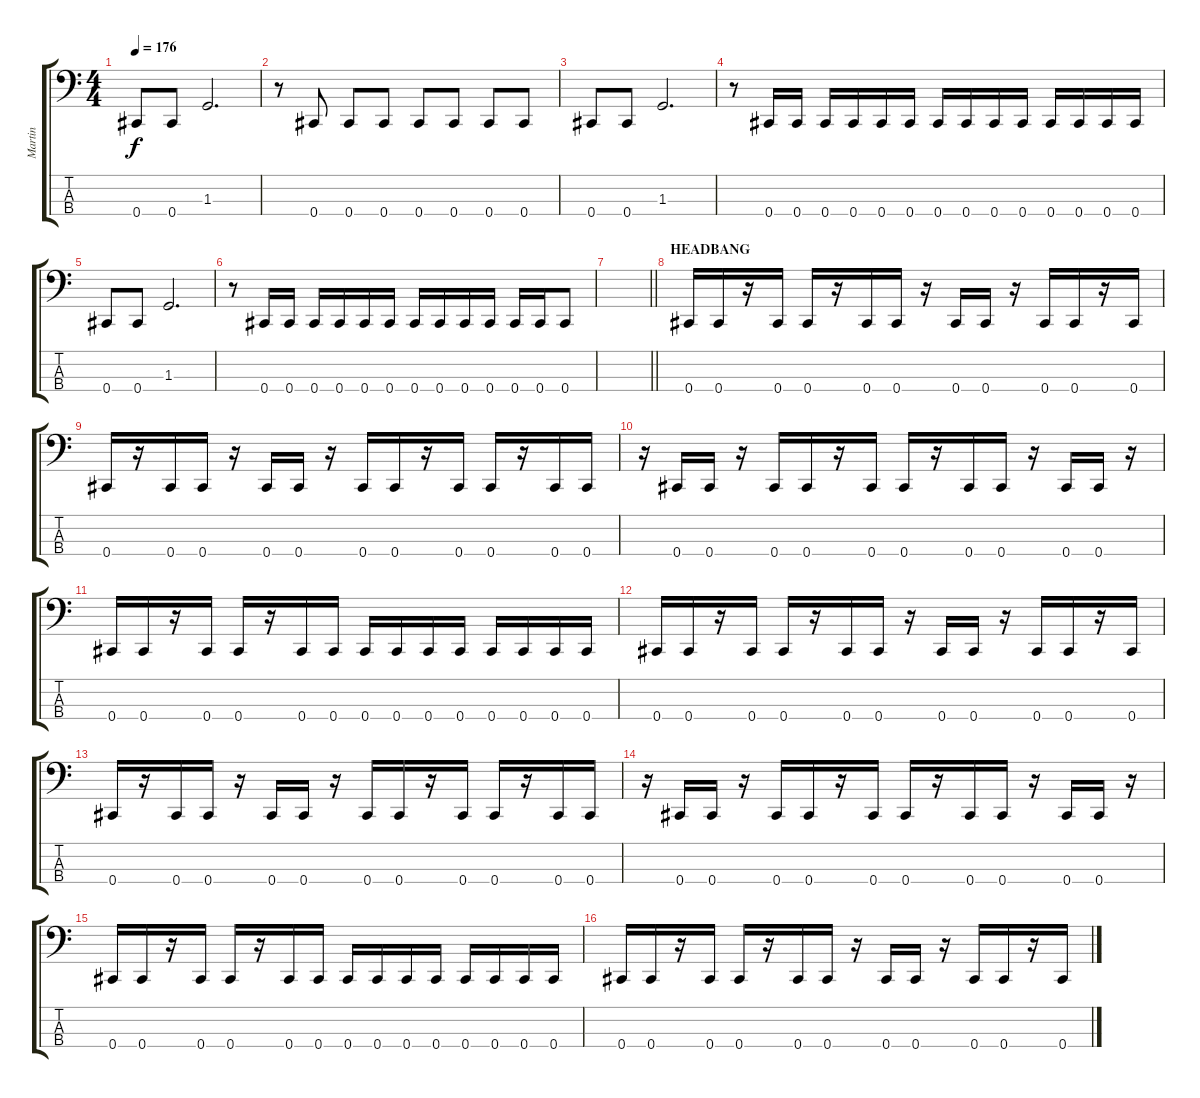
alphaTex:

\track ("Martin" "Martin") {instrument electricbassfinger}
\staff {score tabs}
\tuning (E2 B1 Gb1 Db1) {hide}
\ts (4 4)
\tempo 176
\clef f4
\ks c
0.4.8{dy f} 0.4.8 1.3.2{d} |
r.8 0.4.8 0.4.8 0.4.8 0.4.8 0.4.8 0.4.8 0.4.8 |
0.4.8 0.4.8 1.3.2{d} |
r.8 0.4.16 0.4.16 0.4.16 0.4.16 0.4.16 0.4.16 0.4.16 0.4.16 0.4.16 0.4.16 0.4.16 0.4.16 0.4.16 0.4.16 |
0.4.8 0.4.8 1.3.2{d} |
r.8 0.4.16 0.4.16 0.4.16 0.4.16 0.4.16 0.4.16 0.4.16 0.4.16 0.4.16 0.4.16 0.4.16 0.4.16 0.4.8 |
\barLineRight lightlight
|
\section ("" "HEADBANG")
0.4.16 0.4.16 r.16 0.4.16 0.4.16 r.16 0.4.16 0.4.16 r.16 0.4.16 0.4.16 r.16 0.4.16 0.4.16 r.16 0.4.16 |
0.4.16 r.16 0.4.16 0.4.16 r.16 0.4.16 0.4.16 r.16 0.4.16 0.4.16 r.16 0.4.16 0.4.16 r.16 0.4.16 0.4.16 |
r.16 0.4.16 0.4.16 r.16 0.4.16 0.4.16 r.16 0.4.16 0.4.16 r.16 0.4.16 0.4.16 r.16 0.4.16 0.4.16 r.16 |
0.4.16 0.4.16 r.16 0.4.16 0.4.16 r.16 0.4.16 0.4.16 0.4.16 0.4.16 0.4.16 0.4.16 0.4.16 0.4.16 0.4.16 0.4.16 |
0.4.16 0.4.16 r.16 0.4.16 0.4.16 r.16 0.4.16 0.4.16 r.16 0.4.16 0.4.16 r.16 0.4.16 0.4.16 r.16 0.4.16 |
0.4.16 r.16 0.4.16 0.4.16 r.16 0.4.16 0.4.16 r.16 0.4.16 0.4.16 r.16 0.4.16 0.4.16 r.16 0.4.16 0.4.16 |
r.16 0.4.16 0.4.16 r.16 0.4.16 0.4.16 r.16 0.4.16 0.4.16 r.16 0.4.16 0.4.16 r.16 0.4.16 0.4.16 r.16 |
0.4.16 0.4.16 r.16 0.4.16 0.4.16 r.16 0.4.16 0.4.16 0.4.16 0.4.16 0.4.16 0.4.16 0.4.16 0.4.16 0.4.16 0.4.16 |
0.4.16 0.4.16 r.16 0.4.16 0.4.16 r.16 0.4.16 0.4.16 r.16 0.4.16 0.4.16 r.16 0.4.16 0.4.16 r.16 0.4.16
